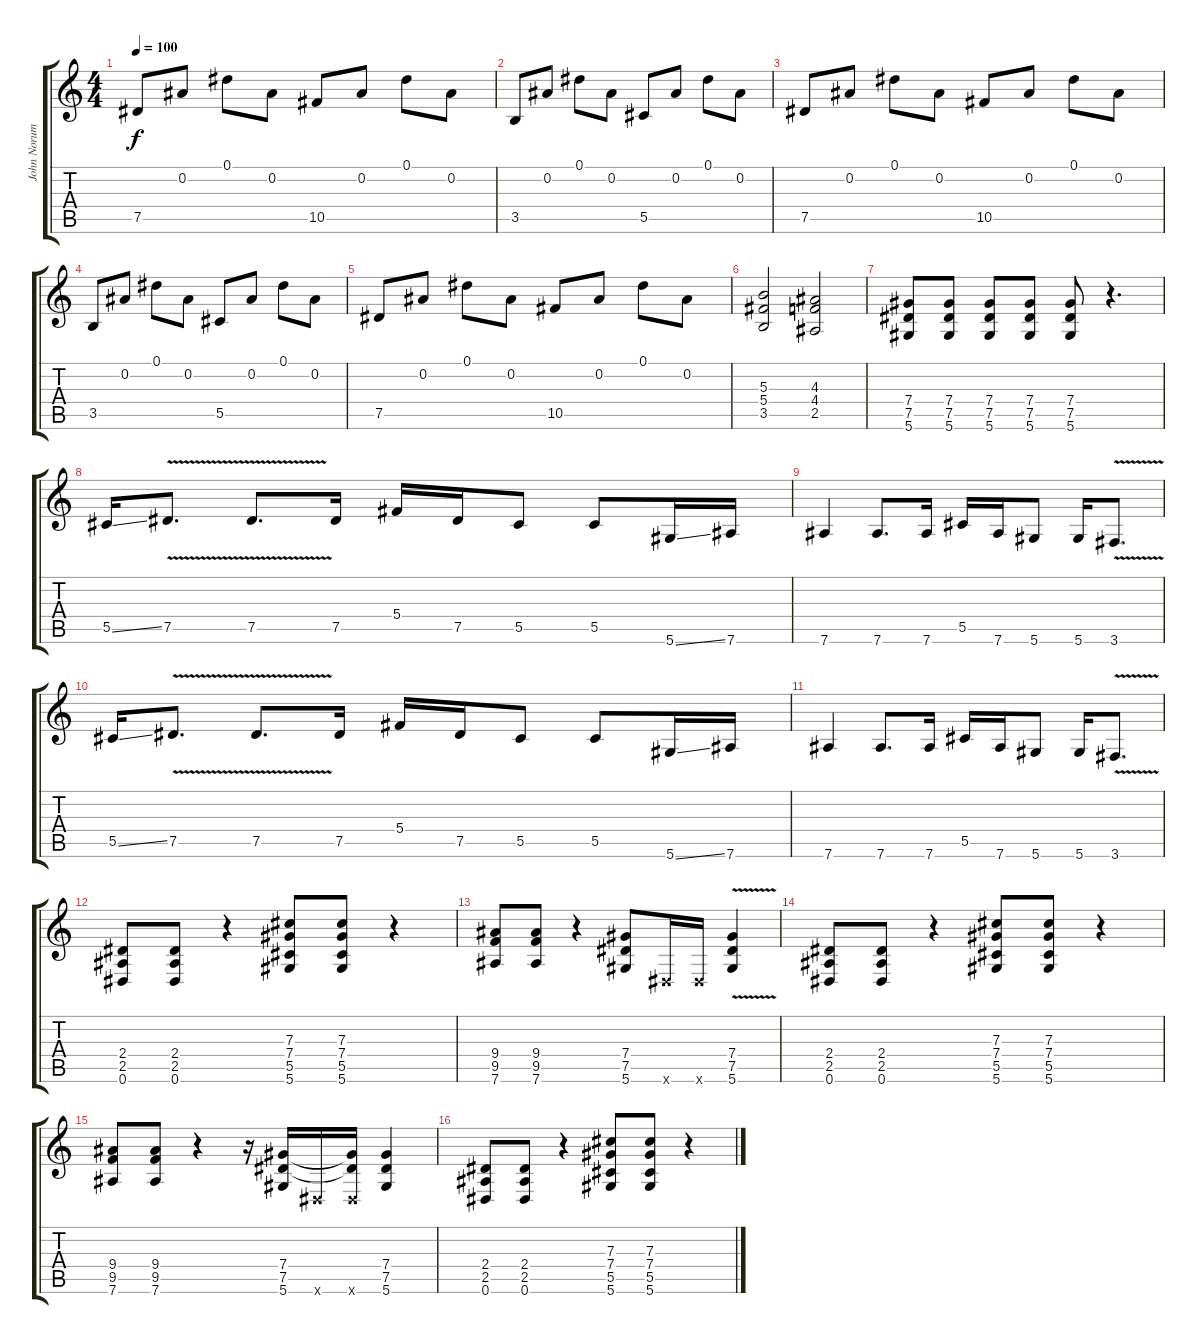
\track ("John Norum" "John Norum") {instrument distortionguitar}
\staff {score tabs}
\tuning (Eb4 Bb3 Gb3 Db3 Ab2 Eb2) {hide}
\ts (4 4)
\tempo 100
\clef g2
\ks c
7.5.8{dy f} 0.2.8 0.1.8 0.2.8 10.5.8 0.2.8 0.1.8 0.2.8 |
3.5.8 0.2.8 0.1.8 0.2.8 5.5.8 0.2.8 0.1.8 0.2.8 |
7.5.8 0.2.8 0.1.8 0.2.8 10.5.8 0.2.8 0.1.8 0.2.8 |
3.5.8 0.2.8 0.1.8 0.2.8 5.5.8 0.2.8 0.1.8 0.2.8 |
7.5.8 0.2.8 0.1.8 0.2.8 10.5.8 0.2.8 0.1.8 0.2.8 |
(5.3 5.4 3.5).2 (4.3 4.4 2.5).2 |
(7.4 7.5 5.6).8 (7.4 7.5 5.6).8 (7.4 7.5 5.6).8 (7.4 7.5 5.6).8 (7.4 7.5 5.6).8 r.4{d} |
5.5{ss}.16 7.5{v}.8{d} 7.5{v}.8{d} 7.5.16 5.4.16 7.5.16 5.5.8 5.5.8 5.6{ss}.16 7.6.16 |
7.6.4 7.6.8{d} 7.6.16 5.5.16 7.6.16 5.6.8 5.6.16 3.6{v}.8{d} |
5.5{ss}.16 7.5{v}.8{d} 7.5{v}.8{d} 7.5.16 5.4.16 7.5.16 5.5.8 5.5.8 5.6{ss}.16 7.6.16 |
7.6.4 7.6.8{d} 7.6.16 5.5.16 7.6.16 5.6.8 5.6.16 3.6{v}.8{d} |
(2.4 2.5 0.6).8 (2.4 2.5 0.6).8 r.4 (7.3 7.4 5.5 5.6).8 (7.3 7.4 5.5 5.6).8 r.4 |
(9.4 9.5 7.6).8 (9.4 9.5 7.6).8 r.4 (7.4 7.5 5.6).8 0.6{x}.16 0.6{x}.16 (7.4{v} 7.5{v} 5.6{v}).4 |
(2.4 2.5 0.6).8 (2.4 2.5 0.6).8 r.4 (7.3 7.4 5.5 5.6).8 (7.3 7.4 5.5 5.6).8 r.4 |
(9.4 9.5 7.6).8 (9.4 9.5 7.6).8 r.4 r.16 (7.4 7.5 5.6).16 0.6{x}.16 (7.4{t} 7.5{t} 0.6{x}).16 (7.4 7.5 5.6).4 |
(2.4 2.5 0.6).8 (2.4 2.5 0.6).8 r.4 (7.3 7.4 5.5 5.6).8 (7.3 7.4 5.5 5.6).8 r.4
